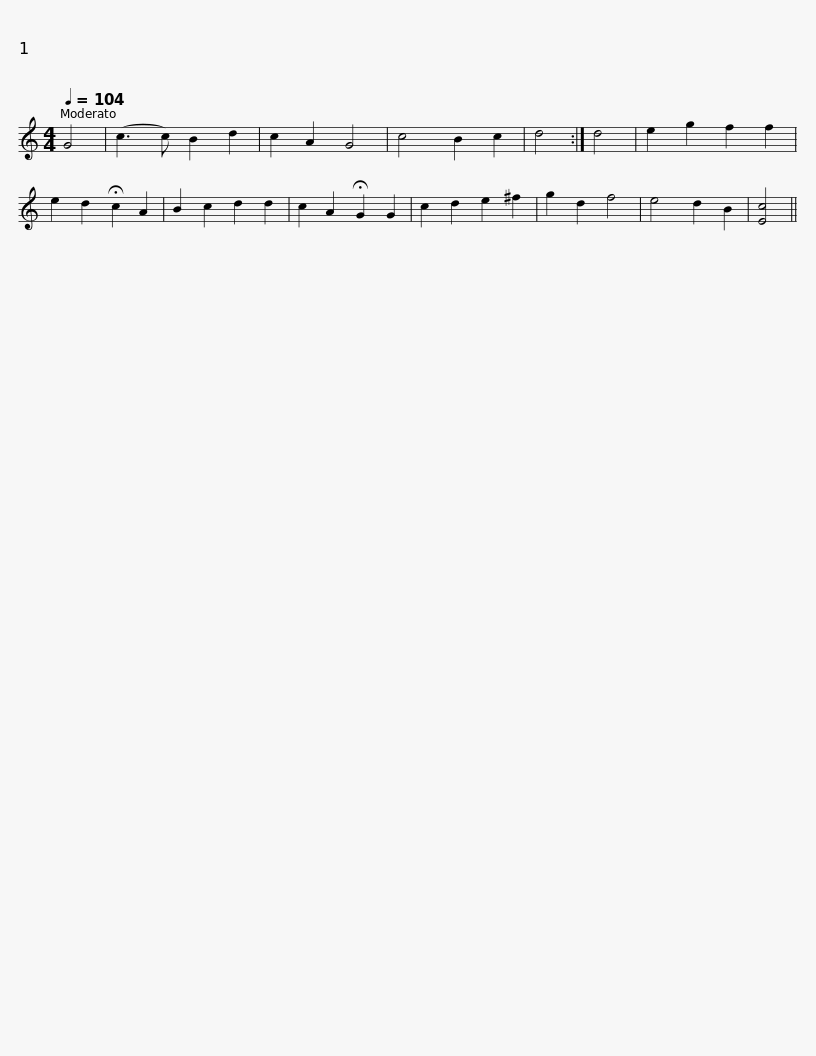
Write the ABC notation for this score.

X:1
L:1/8
Q:1/4=104
M:4/4
I:linebreak $
K:C
V:1 treble
V:1
 G4 | (c3 c) B2 d2 | c2 A2 G4 | c4 B2 c2 | d4 :| %5
 d4 | e2 g2 f2 f2 | e2 d2 !fermata!c2 A2 | B2 c2 d2 d2 | c2 A2 !fermata!G2 G2 | %10
 c2 d2 e2 ^f2 | g2 d2 f4 |$ e4 d2 B2 | [Ec]4 || %14
